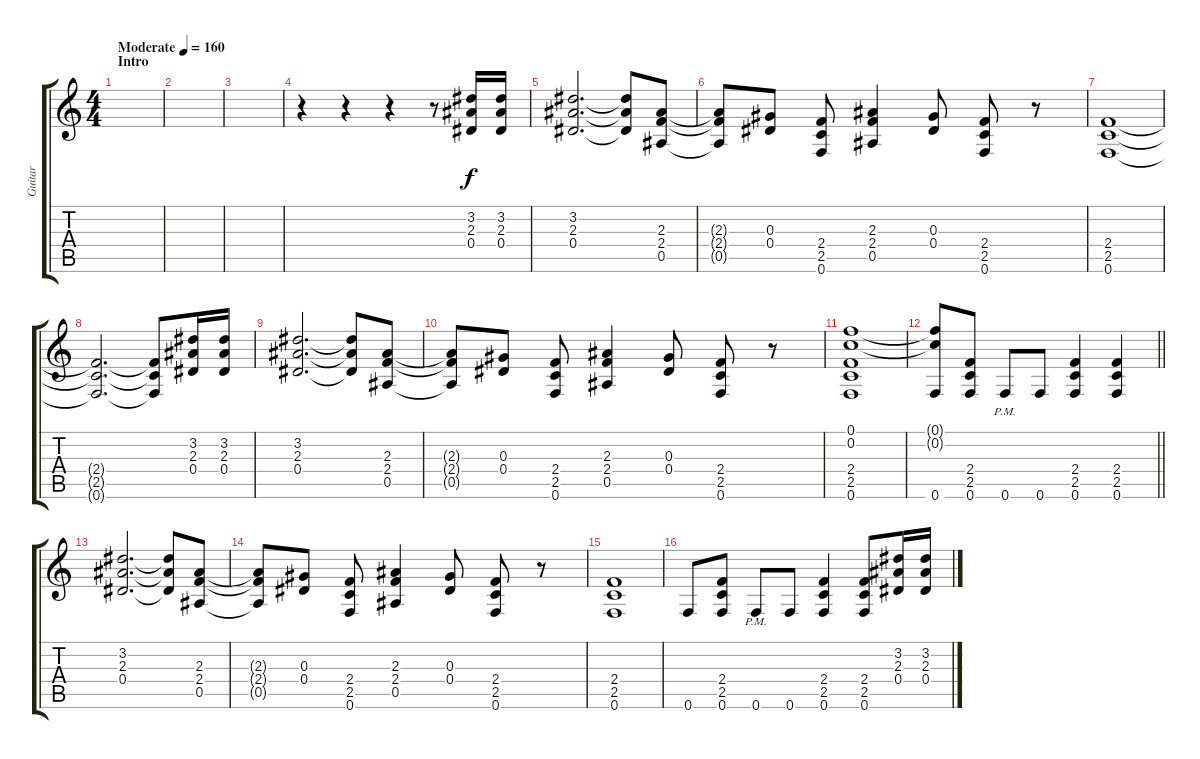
\track ("Guitar" "Guitar") {instrument distortionguitar}
\staff {score tabs}
\tuning (F4 C4 Ab3 Eb3 Bb2 F2) {hide}
\ts (4 4)
\section ("" "Intro")
\tempo (160 "Moderate")
\clef g2
\ks c
|
|
|
r.4 r.4 r.4 r.8 (3.2 2.3 0.4).16 (3.2 2.3 0.4).16 |
(3.2 2.3 0.4).2{d} (3.2{t} 2.3{t} 0.4{t}).8 (2.3 2.4 0.5).8 |
(2.3{t} 2.4{t} 0.5{t}).8 (0.3 0.4).8 (2.4 2.5 0.6).8 (2.3 2.4 0.5).4 (0.3 0.4).8 (2.4 2.5 0.6).8 r.8 |
(2.4 2.5 0.6).1 |
(2.4{t} 2.5{t} 0.6{t}).2{d} (2.4{t} 2.5{t} 0.6{t}).8 (3.2 2.3 0.4).16 (3.2 2.3 0.4).16 |
(3.2 2.3 0.4).2{d volume 11} (3.2{t} 2.3{t} 0.4{t}).8 (2.3 2.4 0.5).8 |
(2.3{t} 2.4{t} 0.5{t}).8 (0.3 0.4).8 (2.4 2.5 0.6).8 (2.3 2.4 0.5).4 (0.3 0.4).8 (2.4 2.5 0.6).8 r.8 |
(0.1 0.2 2.4 2.5 0.6).1 |
\barLineRight lightlight
(0.1{t} 0.2{t} 0.6).8 (2.4 2.5 0.6).8 0.6{pm}.8 0.6.8 (2.4 2.5 0.6).4 (2.4 2.5 0.6).4 |
(3.2 2.3 0.4).2{d volume 6 instrument overdrivenguitar} (3.2{t} 2.3{t} 0.4{t}).8 (2.3 2.4 0.5).8 |
(2.3{t} 2.4{t} 0.5{t}).8 (0.3 0.4).8 (2.4 2.5 0.6).8 (2.3 2.4 0.5).4 (0.3 0.4).8 (2.4 2.5 0.6).8 r.8 |
(2.4 2.5 0.6).1 |
0.6.8 (2.4 2.5 0.6).8 0.6{pm}.8 0.6.8 (2.4 2.5 0.6).4 (2.4 2.5 0.6).8 (3.2 2.3 0.4).16 (3.2 2.3 0.4).16
